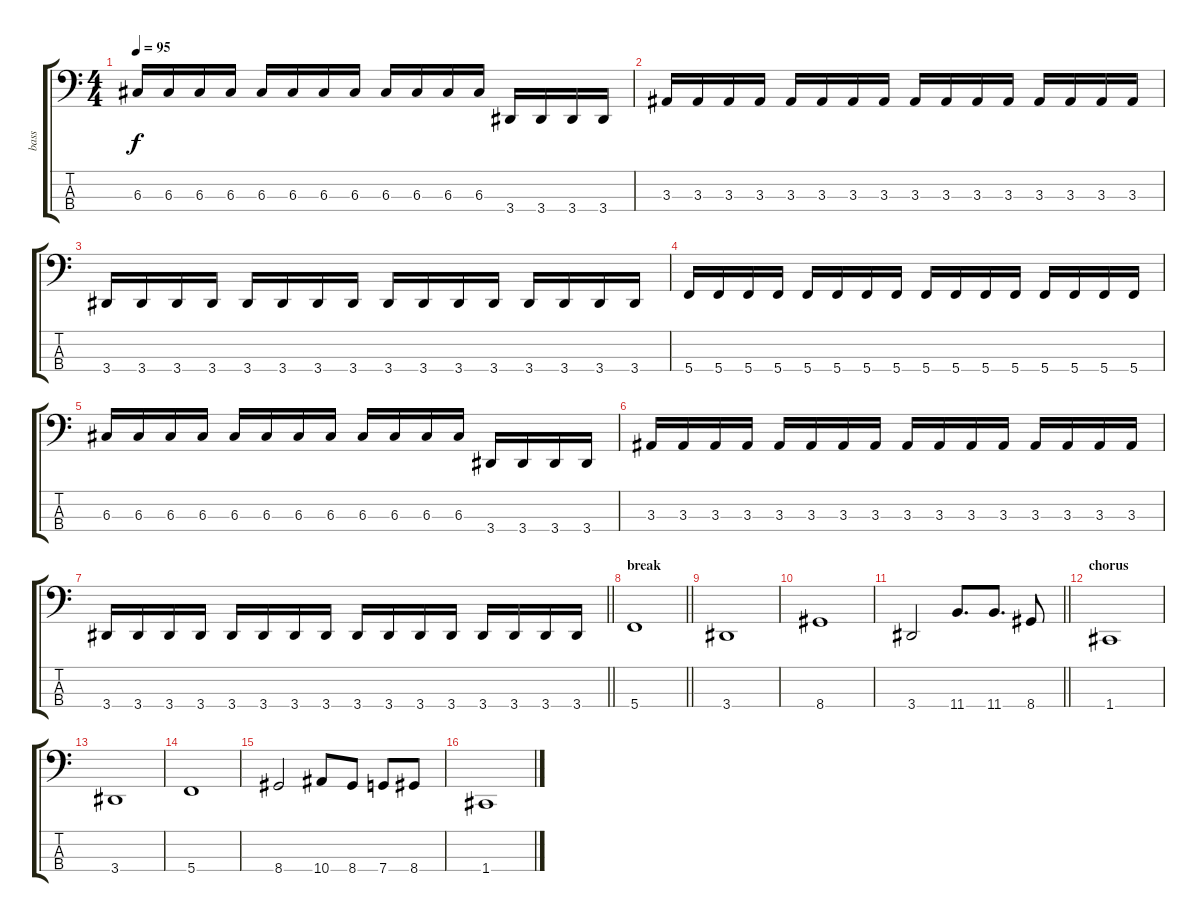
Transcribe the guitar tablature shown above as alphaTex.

\track ("bass" "bass") {instrument acousticbass}
\staff {score tabs}
\tuning (F2 C2 G1 C1) {hide}
\ts (4 4)
\tempo 95
\clef f4
\ks c
6.3.16{dy f} 6.3.16 6.3.16 6.3.16 6.3.16 6.3.16 6.3.16 6.3.16 6.3.16 6.3.16 6.3.16 6.3.16 3.4.16 3.4.16 3.4.16 3.4.16 |
3.3.16 3.3.16 3.3.16 3.3.16 3.3.16 3.3.16 3.3.16 3.3.16 3.3.16 3.3.16 3.3.16 3.3.16 3.3.16 3.3.16 3.3.16 3.3.16 |
3.4.16 3.4.16 3.4.16 3.4.16 3.4.16 3.4.16 3.4.16 3.4.16 3.4.16 3.4.16 3.4.16 3.4.16 3.4.16 3.4.16 3.4.16 3.4.16 |
5.4.16 5.4.16 5.4.16 5.4.16 5.4.16 5.4.16 5.4.16 5.4.16 5.4.16 5.4.16 5.4.16 5.4.16 5.4.16 5.4.16 5.4.16 5.4.16 |
6.3.16 6.3.16 6.3.16 6.3.16 6.3.16 6.3.16 6.3.16 6.3.16 6.3.16 6.3.16 6.3.16 6.3.16 3.4.16 3.4.16 3.4.16 3.4.16 |
3.3.16 3.3.16 3.3.16 3.3.16 3.3.16 3.3.16 3.3.16 3.3.16 3.3.16 3.3.16 3.3.16 3.3.16 3.3.16 3.3.16 3.3.16 3.3.16 |
\barLineRight lightlight
3.4.16 3.4.16 3.4.16 3.4.16 3.4.16 3.4.16 3.4.16 3.4.16 3.4.16 3.4.16 3.4.16 3.4.16 3.4.16 3.4.16 3.4.16 3.4.16 |
\section ("" "break")
\barLineRight lightlight
5.4.1 |
3.4.1 |
8.4.1 |
\barLineRight lightlight
3.4.2 11.4.8{d} 11.4.8{d} 8.4.8 |
\section ("" "chorus")
1.4.1 |
3.4.1 |
5.4.1 |
8.4.2 10.4.8 8.4.8 7.4.8 8.4.8 |
1.4.1
